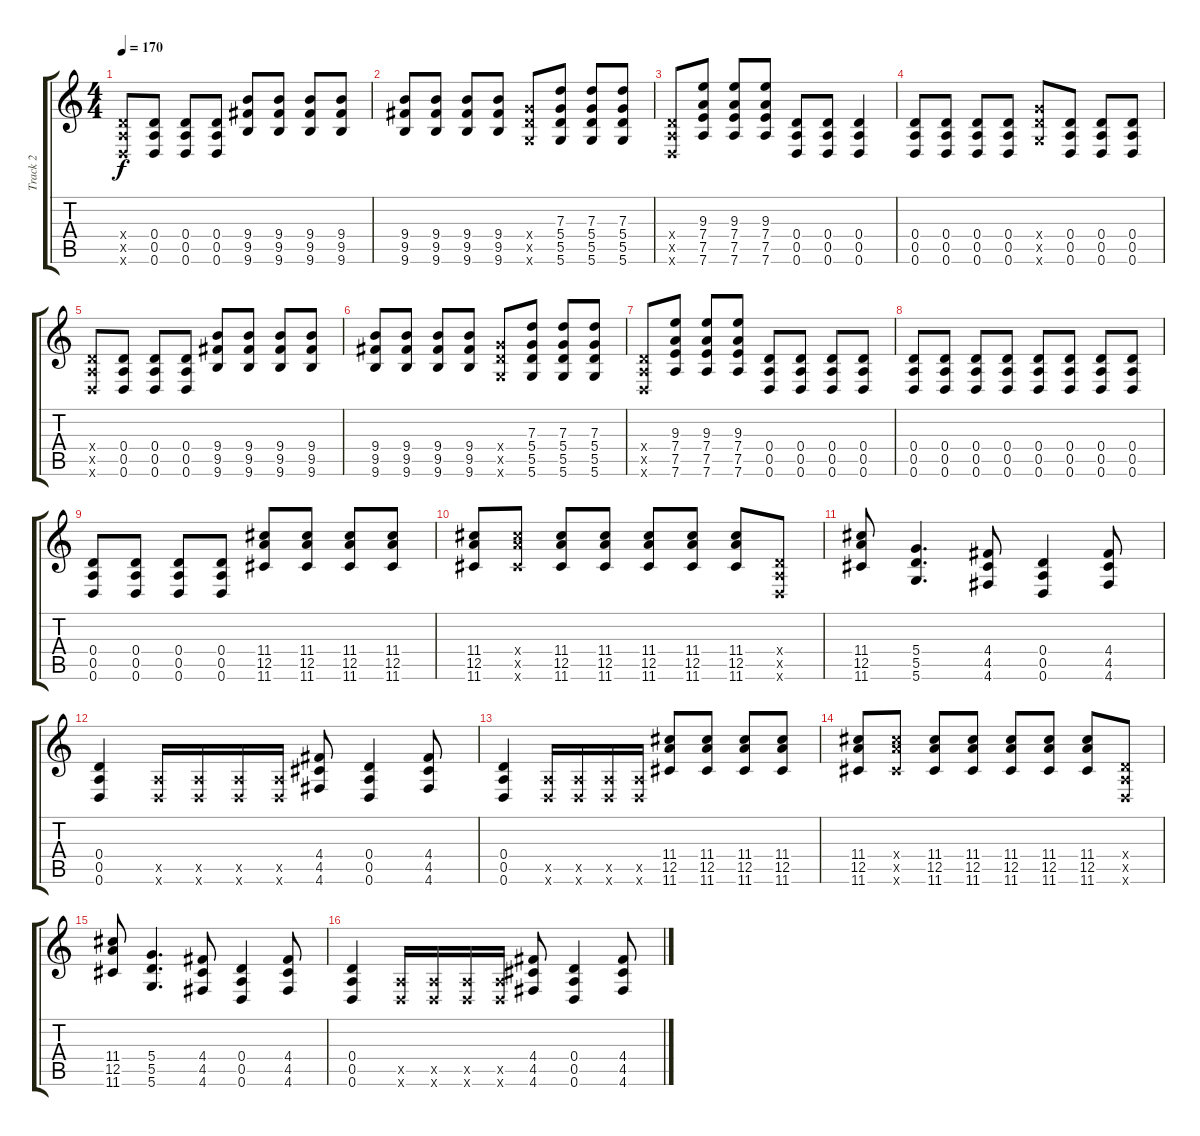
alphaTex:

\track ("Track 2" "Track 2") {instrument acousticguitarsteel}
\staff {score tabs}
\tuning (E4 B3 G3 D3 A2 D2) {hide}
\ts (4 4)
\tempo 170
\clef g2
\ks c
(0.4{x} 0.5{x} 0.6{x}).8{dy f} (0.4 0.5 0.6).8 (0.4 0.5 0.6).8 (0.4 0.5 0.6).8 (9.4 9.5 9.6).8 (9.4 9.5 9.6).8 (9.4 9.5 9.6).8 (9.4 9.5 9.6).8 |
(9.4 9.5 9.6).8 (9.4 9.5 9.6).8 (9.4 9.5 9.6).8 (9.4 9.5 9.6).8 (5.4{x} 5.5{x} 5.6{x}).8 (7.3 5.4 5.5 5.6).8 (7.3 5.4 5.5 5.6).8 (7.3 5.4 5.5 5.6).8 |
(0.4{x} 0.5{x} 0.6{x}).8 (9.3 7.4 7.5 7.6).8 (9.3 7.4 7.5 7.6).8 (9.3 7.4 7.5 7.6).8 (0.4 0.5 0.6).8 (0.4 0.5 0.6).8 (0.4 0.5 0.6).4 |
(0.4 0.5 0.6).8 (0.4 0.5 0.6).8 (0.4 0.5 0.6).8 (0.4 0.5 0.6).8 (5.4{x} 5.5{x} 5.6{x}).8 (0.4 0.5 0.6).8 (0.4 0.5 0.6).8 (0.4 0.5 0.6).8 |
(0.4{x} 0.5{x} 0.6{x}).8 (0.4 0.5 0.6).8 (0.4 0.5 0.6).8 (0.4 0.5 0.6).8 (9.4 9.5 9.6).8 (9.4 9.5 9.6).8 (9.4 9.5 9.6).8 (9.4 9.5 9.6).8 |
(9.4 9.5 9.6).8 (9.4 9.5 9.6).8 (9.4 9.5 9.6).8 (9.4 9.5 9.6).8 (5.4{x} 5.5{x} 5.6{x}).8 (7.3 5.4 5.5 5.6).8 (7.3 5.4 5.5 5.6).8 (7.3 5.4 5.5 5.6).8 |
(0.4{x} 0.5{x} 0.6{x}).8 (9.3 7.4 7.5 7.6).8 (9.3 7.4 7.5 7.6).8 (9.3 7.4 7.5 7.6).8 (0.4 0.5 0.6).8 (0.4 0.5 0.6).8 (0.4 0.5 0.6).8 (0.4 0.5 0.6).8 |
(0.4 0.5 0.6).8 (0.4 0.5 0.6).8 (0.4 0.5 0.6).8 (0.4 0.5 0.6).8 (0.4 0.5 0.6).8 (0.4 0.5 0.6).8 (0.4 0.5 0.6).8 (0.4 0.5 0.6).8 |
(0.4 0.5 0.6).8 (0.4 0.5 0.6).8 (0.4 0.5 0.6).8 (0.4 0.5 0.6).8 (11.4 12.5 11.6).8 (11.4 12.5 11.6).8 (11.4 12.5 11.6).8 (11.4 12.5 11.6).8 |
(11.4 12.5 11.6).8 (11.4{x} 12.5{x} 11.6{x}).8 (11.4 12.5 11.6).8 (11.4 12.5 11.6).8 (11.4 12.5 11.6).8 (11.4 12.5 11.6).8 (11.4 12.5 11.6).8 (0.4{x} 0.5{x} 0.6{x}).8 |
(11.4 12.5 11.6).8 (5.4 5.5 5.6).4{d} (4.4 4.5 4.6).8 (0.4 0.5 0.6).4 (4.4 4.5 4.6).8 |
(0.4 0.5 0.6).4 (0.5{x} 0.6{x}).16 (0.5{x} 0.6{x}).16 (0.5{x} 0.6{x}).16 (0.5{x} 0.6{x}).16 (4.4 4.5 4.6).8 (0.4 0.5 0.6).4 (4.4 4.5 4.6).8 |
(0.4 0.5 0.6).4 (0.5{x} 0.6{x}).16 (0.5{x} 0.6{x}).16 (0.5{x} 0.6{x}).16 (0.5{x} 0.6{x}).16 (11.4 12.5 11.6).8 (11.4 12.5 11.6).8 (11.4 12.5 11.6).8 (11.4 12.5 11.6).8 |
(11.4 12.5 11.6).8 (11.4{x} 12.5{x} 11.6{x}).8 (11.4 12.5 11.6).8 (11.4 12.5 11.6).8 (11.4 12.5 11.6).8 (11.4 12.5 11.6).8 (11.4 12.5 11.6).8 (0.4{x} 0.5{x} 0.6{x}).8 |
(11.4 12.5 11.6).8 (5.4 5.5 5.6).4{d} (4.4 4.5 4.6).8 (0.4 0.5 0.6).4 (4.4 4.5 4.6).8 |
(0.4 0.5 0.6).4 (0.5{x} 0.6{x}).16 (0.5{x} 0.6{x}).16 (0.5{x} 0.6{x}).16 (0.5{x} 0.6{x}).16 (4.4 4.5 4.6).8 (0.4 0.5 0.6).4 (4.4 4.5 4.6).8
